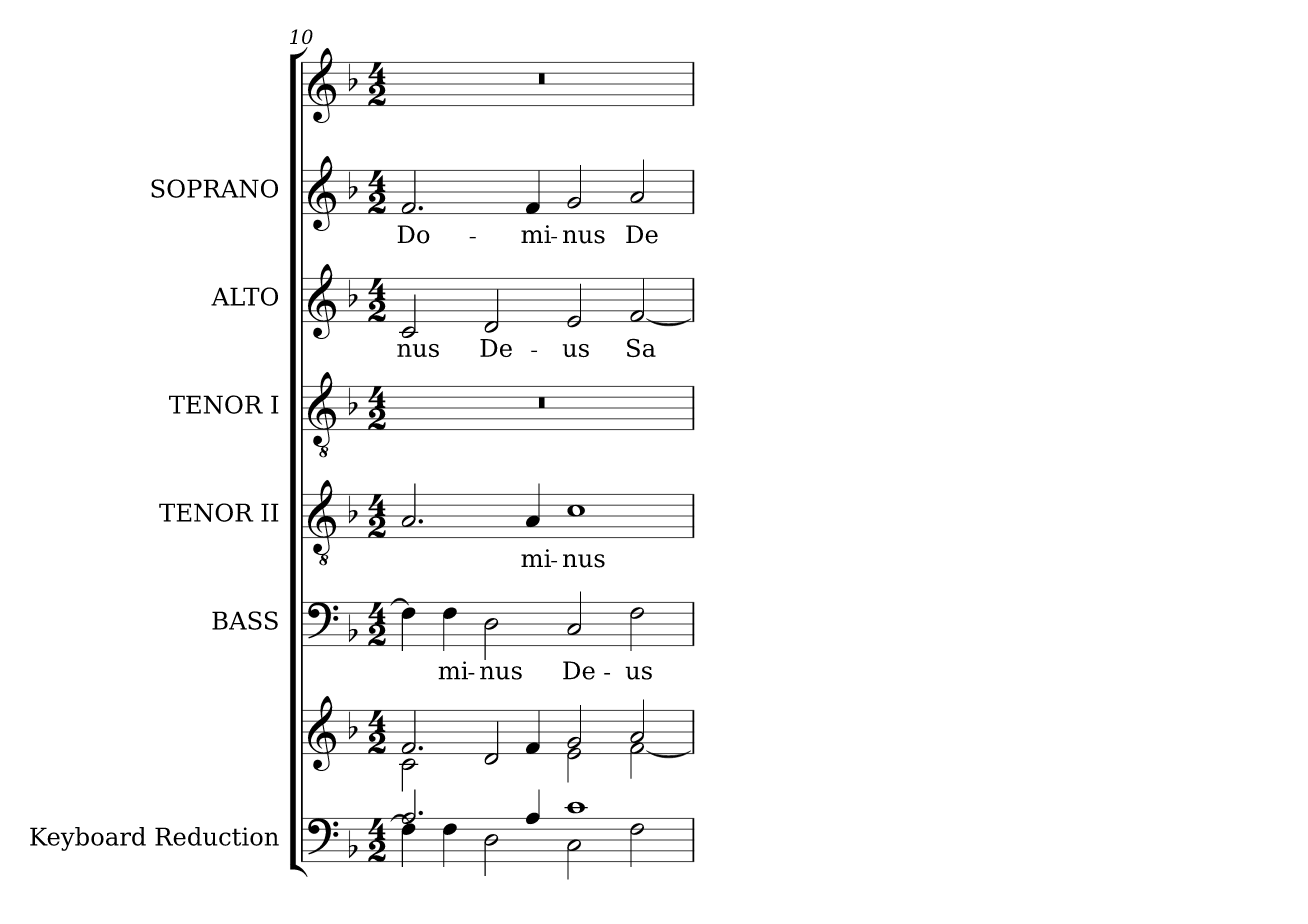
**kern	**kern	**kern	**text	**kern	**text	**kern	**kern	**text	**kern	**text	**kern
*part7	*part7	*part6	*part6	*part5	*part5	*part4	*part3	*part3	*part2	*part2	*part1
*staff8	*staff7	*staff6	*staff6	*staff5	*staff5	*staff4	*staff3	*staff3	*staff2	*staff2	*staff1
*I"Keyboard Reduction	*	*I"BASS	*	*I"TENOR II	*	*I"TENOR I	*I"ALTO	*	*I"SOPRANO	*	*
*I'Reduc.	*	*I'B.	*	*I'T. II	*	*I'T. I	*I'A.	*	*I'S.	*	*
*clefF4	*clefG2	*clefF4	*	*clefGv2	*	*clefGv2	*clefG2	*	*clefG2	*	*clefG2
*	*	*	*	*ITrd7c12	*	*ITrd7c12	*	*	*	*	*
*k[b-]	*k[b-]	*k[b-]	*	*k[b-]	*	*k[b-]	*k[b-]	*	*k[b-]	*	*k[b-]
*F:	*F:	*F:	*	*F:	*	*F:	*F:	*	*F:	*	*F:
*M4/2	*M4/2	*M4/2	*	*M4/2	*	*M4/2	*M4/2	*	*M4/2	*	*M4/2
=10	=10	=10	=10	=10	=10	=10	=10	=10	=10	=10	=10
*^	*^	*	*	*	*	*	*	*	*	*	*
!	!	!	!	!	!	!	!	!LO:N:vis=1	!	!	!	!	!
!	!	!	!	!	!	!	!	!	!	!LO:LY:b:color=#000000	!	!	!
!	!	!	!	!	!	!	!	!	!	!	!	!LO:LY:b:color=#000000	!LO:N:vis=1
2.Ai/	4Fi\]	2.fi/	2ci\	4Fi\]	.	2.AAi/	.	0r	2ci/	-nus	2.fi/	Do-	0r
!	!	!	!	!	!LO:LY:b:color=#000000	!	!	!	!	!	!	!	!
.	4Fi\	.	.	4Fi\	-mi-	.	.	.	.	.	.	.	.
!	!	!	!	!	!LO:LY:b:color=#000000	!	!	!	!	!	!	!	!
!	!	!	!	!	!	!	!	!	!	!LO:LY:b:color=#000000	!	!	!
.	2Di\	.	2di/	2Di\	-nus	.	.	.	2di/	De-	.	.	.
!	!	!	!	!	!	!	!LO:LY:b:color=#000000	!	!	!	!	!	!
!	!	!	!	!	!	!	!	!	!	!	!	!LO:LY:b:color=#000000	!
4Ai/	.	4fi/	.	.	.	4AAi/	mi-	.	.	.	4fi/	-mi-	.
!	!	!	!	!	!LO:LY:b:color=#000000	!	!	!	!	!	!	!	!
!	!	!	!	!	!	!	!LO:LY:b:color=#000000	!	!	!	!	!	!
!	!	!	!	!	!	!	!	!	!	!LO:LY:b:color=#000000	!	!	!
!	!	!	!	!	!	!	!	!	!	!	!	!LO:LY:b:color=#000000	!
1ci	2Ci\	2gi/	2ei\	2Ci/	De-	1Ci	-nus	.	2ei/	-us	2gi/	-nus	.
!	!	!	!	!	!LO:LY:b:color=#000000	!	!	!	!	!	!	!	!
!	!	!	!	!	!	!	!	!	!	!LO:LY:b:color=#000000	!	!	!
!	!	!	!	!	!	!	!	!	!	!	!	!LO:LY:b:color=#000000	!
.	2Fi\	2ai/	[2fi\	2Fi\	-us	.	.	.	[2fi/	Sa-	2ai/	De-	.
*v	*v	*	*	*	*	*	*	*	*	*	*	*	*
*	*v	*v	*	*	*	*	*	*	*	*	*	*
=	=	=	=	=	=	=	=	=	=	=	=
*-	*-	*-	*-	*-	*-	*-	*-	*-	*-	*-	*-
